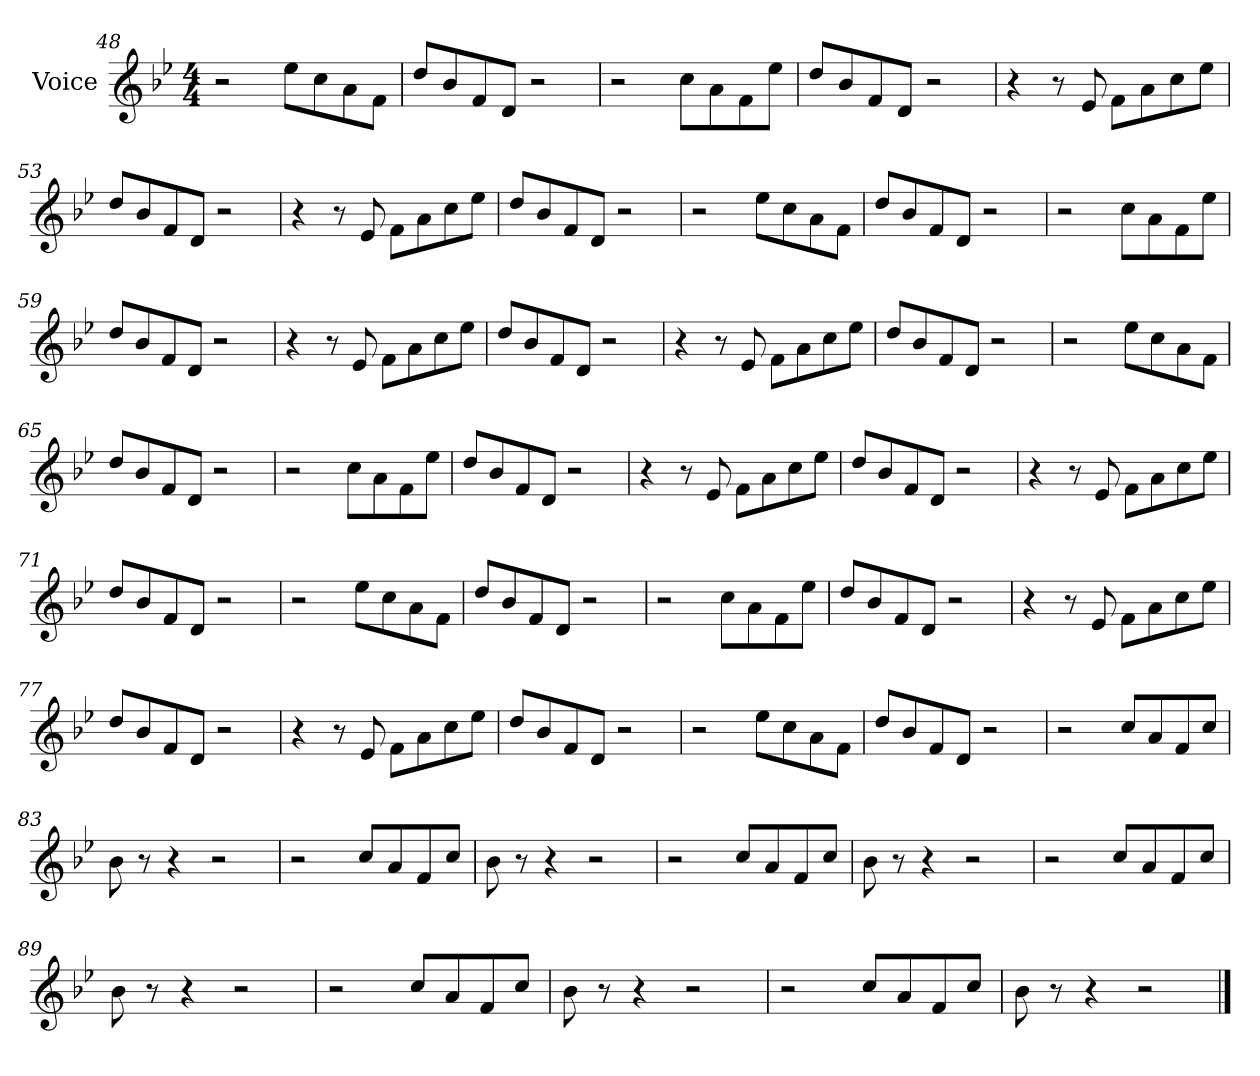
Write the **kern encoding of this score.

**kern
*part1
*staff1
*I"Voice
*I'Vc.
*clefG2
*k[b-e-]
*M4/4
=48
2r
8ee-L
8cc
8a
8fJ
=49
8ddL
8b-
8f
8dJ
2r
=50
2r
8ccL
8a
8f
8ee-J
=51
8ddL
8b-
8f
8dJ
2r
=52
4r
8r
8e-
8fL
8a
8cc
8ee-J
=53
8ddL
8b-
8f
8dJ
2r
=54
4r
8r
8e-
8fL
8a
8cc
8ee-J
=55
8ddL
8b-
8f
8dJ
2r
=56
2r
8ee-L
8cc
8a
8fJ
=57
8ddL
8b-
8f
8dJ
2r
=58
2r
8ccL
8a
8f
8ee-J
=59
8ddL
8b-
8f
8dJ
2r
=60
4r
8r
8e-
8fL
8a
8cc
8ee-J
=61
8ddL
8b-
8f
8dJ
2r
=62
4r
8r
8e-
8fL
8a
8cc
8ee-J
=63
8ddL
8b-
8f
8dJ
2r
=64
2r
8ee-L
8cc
8a
8fJ
=65
8ddL
8b-
8f
8dJ
2r
=66
2r
8ccL
8a
8f
8ee-J
=67
8ddL
8b-
8f
8dJ
2r
=68
4r
8r
8e-
8fL
8a
8cc
8ee-J
=69
8ddL
8b-
8f
8dJ
2r
=70
4r
8r
8e-
8fL
8a
8cc
8ee-J
=71
8ddL
8b-
8f
8dJ
2r
=72
2r
8ee-L
8cc
8a
8fJ
=73
8ddL
8b-
8f
8dJ
2r
=74
2r
8ccL
8a
8f
8ee-J
=75
8ddL
8b-
8f
8dJ
2r
=76
4r
8r
8e-
8fL
8a
8cc
8ee-J
=77
8ddL
8b-
8f
8dJ
2r
=78
4r
8r
8e-
8fL
8a
8cc
8ee-J
=79
8ddL
8b-
8f
8dJ
2r
=80
2r
8ee-L
8cc
8a
8fJ
=81
8ddL
8b-
8f
8dJ
2r
=82
2r
8ccL
8a
8f
8ccJ
=83
8b-
8r
4r
2r
=84
2r
8ccL
8a
8f
8ccJ
=85
8b-
8r
4r
2r
=86
2r
8ccL
8a
8f
8ccJ
=87
8b-
8r
4r
2r
=88
2r
8ccL
8a
8f
8ccJ
=89
8b-
8r
4r
2r
=90
2r
8ccL
8a
8f
8ccJ
=91
8b-
8r
4r
2r
=92
2r
8ccL
8a
8f
8ccJ
=93
8b-
8r
4r
2r
==
*-
